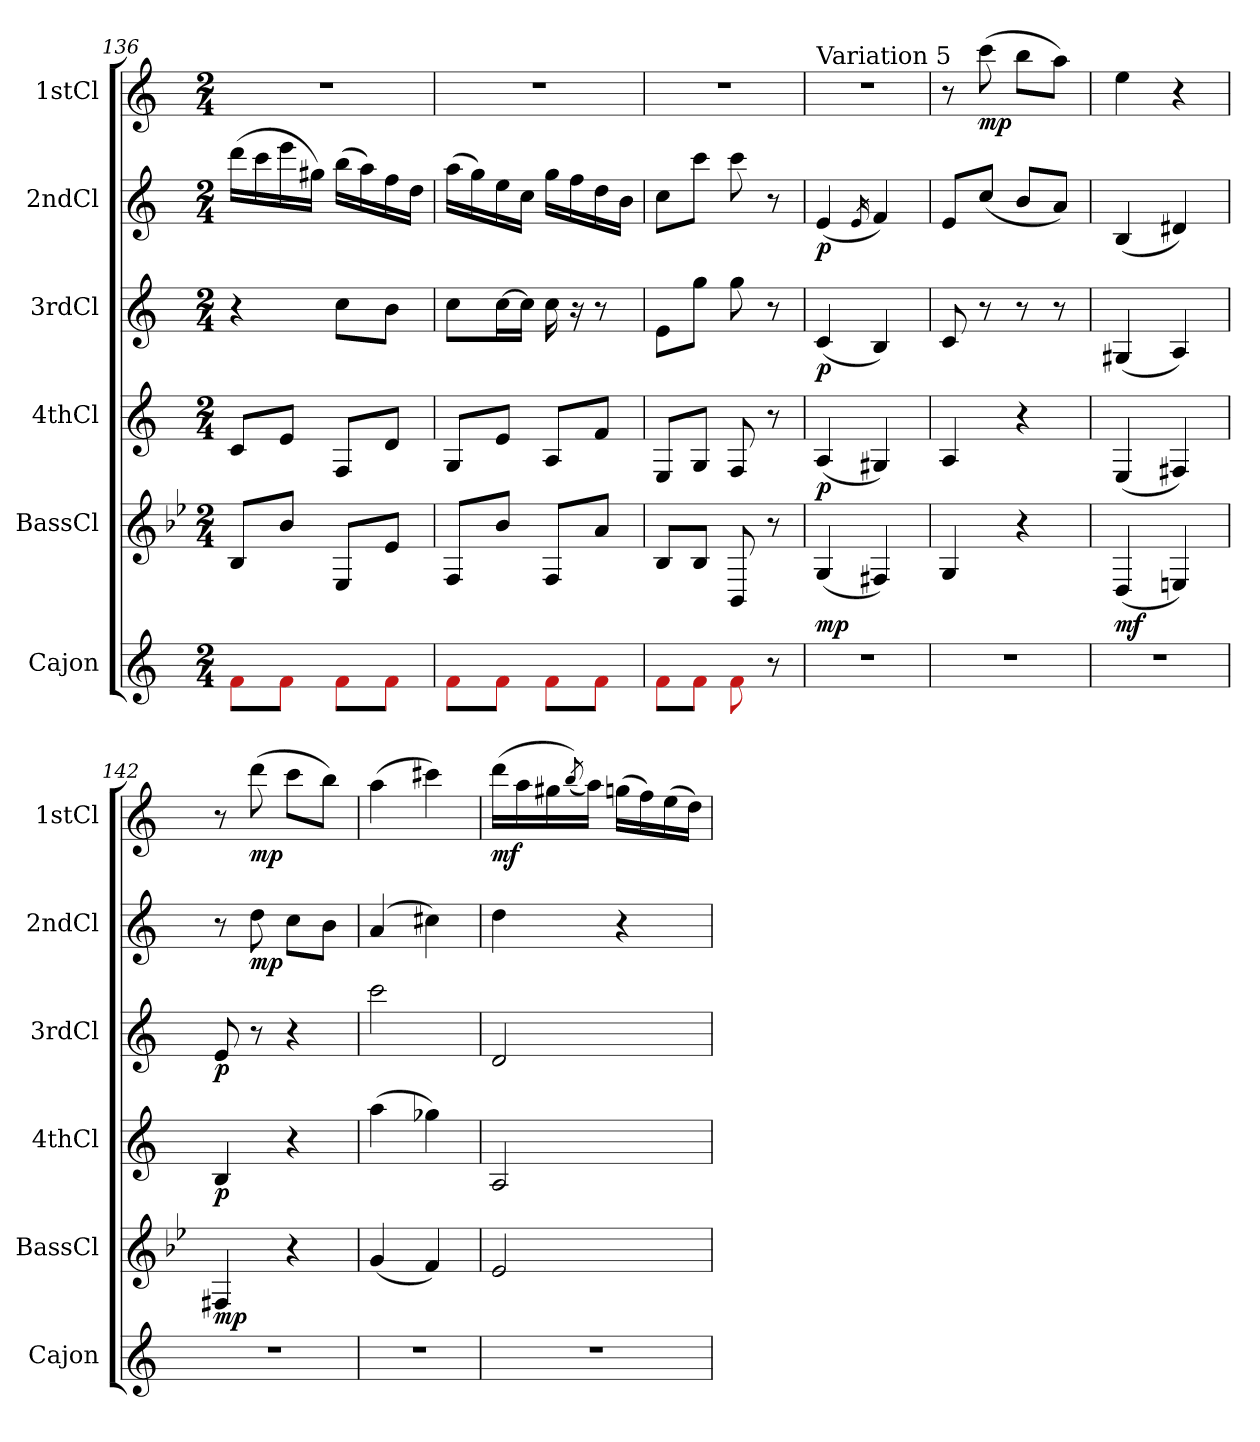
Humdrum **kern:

**kern	**kern	**dynam	**kern	**dynam	**kern	**dynam	**kern	**dynam	**kern	**dynam
*part6	*part5	*part5	*part4	*part4	*part3	*part3	*part2	*part2	*part1	*part1
*staff6	*staff5	*staff5	*staff4	*staff4	*staff3	*staff3	*staff2	*staff2	*staff1	*staff1
*I"Cajon	*I"BassCl	*	*I"4thCl	*	*I"3rdCl	*	*I"2ndCl	*	*I"1stCl	*
*I'Cajon	*I'BassCl	*	*I'4thCl	*	*I'3rdCl	*	*I'2ndCl	*	*I'1stCl	*
!!LO:LB:g=z
*clefG2	*clefG2	*	*clefG2	*	*clefG2	*	*clefG2	*	*clefG2	*
*	*ITrd8c14	*	*ITrd1c2	*	*ITrd1c2	*	*ITrd1c2	*	*ITrd1c2	*
*k[]	*k[b-e-]	*	*k[b-e-]	*	*k[b-e-]	*	*k[b-e-]	*	*k[b-e-]	*
*M2/4	*M2/4	*	*M2/4	*	*M2/4	*	*M2/4	*	*M2/4	*
=136	=136	=136	=136	=136	=136	=136	=136	=136	=136	=136
8Rf\L	8BB-/L	.	8B-/L	.	4r	.	(16ccc\LL	.	2r	.
.	.	.	.	.	.	.	16bb-\	.	.	.
8Rf\J	8B-/J	.	8d/J	.	.	.	16ddd\	.	.	.
.	.	.	.	.	.	.	16ff#X\JJ)	.	.	.
8Rf\L	8EE-/L	.	8E-/L	.	8b-\L	.	(16aa\LL	.	.	.
.	.	.	.	.	.	.	16gg\)	.	.	.
8Rf\J	8E-/J	.	8c/J	.	8a\J	.	16ee-\	.	.	.
.	.	.	.	.	.	.	16cc\JJ	.	.	.
=137	=137	=137	=137	=137	=137	=137	=137	=137	=137	=137
8Rf\L	8FF/L	.	8F/L	.	8b-\L	.	(16gg\LL	.	2r	.
.	.	.	.	.	.	.	16ff\)	.	.	.
8Rf\J	8B-/J	.	8d/J	.	[16b-\L	.	16dd\	.	.	.
.	.	.	.	.	16b-\JJ]	.	16b-\JJ	.	.	.
8Rf\L	8FF/L	.	8G/L	.	16b-\	.	16ff\LL	.	.	.
.	.	.	.	.	16r	.	16ee-\	.	.	.
8Rf\J	8A/J	.	8e-/J	.	8r	.	16cc\	.	.	.
.	.	.	.	.	.	.	16a\JJ	.	.	.
=138	=138	=138	=138	=138	=138	=138	=138	=138	=138	=138
8Rf\L	8BB-/L	.	8D/L	.	8d\L	.	8b-\L	.	2r	.
8Rf\J	8BB-/J	.	8F/J	.	8ff\J	.	8bb-\J	.	.	.
8Rf\	8BBB-/	.	8E-/	.	8ff\	.	8bb-\	.	.	.
8r	8r	.	8r	.	8r	.	8r	.	.	.
=139	=139	=139	=139	=139	=139	=139	=139	=139	=139	=139
!!LO:REH:place=s1:a:B:fs=14:t=K
*	*	*	*	*	*	*	*	*	*MM52	*
!	!	!	!	!	!	!	!	!	!LO:TX:a:t=Variation 5	!
!	!	!LO:DY:b	!	!LO:DY:b	!	!LO:DY:b	!	!LO:DY:b	!	!
2r	(4GG/	mp	(4G/	p	(4B-/	p	(4d/	p	2r	.
.	.	.	.	.	.	.	16qd/	.	.	.
.	4FF#X/)	.	4F#X/)	.	4A/)	.	4e-/)	.	.	.
=140	=140	=140	=140	=140	=140	=140	=140	=140	=140	=140
2r	4GG/	.	4G/	.	8B-/	.	8d/L	.	8r	.
!	!	!	!	!	!	!	!	!	!	!LO:DY:b
.	.	.	.	.	8r	.	(8b-/J	.	(8bb-\	mp
.	4r	.	4r	.	8r	.	8a/L	.	8aa\L	.
.	.	.	.	.	8r	.	8g/J)	.	8gg\J)	.
=141	=141	=141	=141	=141	=141	=141	=141	=141	=141	=141
!	!	!LO:DY:b	!	!	!	!	!	!	!	!
2r	(4DD/	mf	(4D/	.	(4F#X/	.	(4A/	.	4dd\	.
.	4EEn/)	.	4En/)	.	4G/)	.	4c#X/)	.	4r	.
!!LO:PB:g=z
=142	=142	=142	=142	=142	=142	=142	=142	=142	=142	=142
!	!	!LO:DY:b	!	!LO:DY:b	!	!LO:DY:b	!	!	!	!
2r	4FF#X/	mp	4A/	p	8d/	p	8r	.	8r	.
!	!	!	!	!	!	!	!	!LO:DY:b	!	!LO:DY:b
.	.	.	.	.	8r	.	8cc\	mp	(8ccc\	mp
.	4r	.	4r	.	4r	.	8b-\L	.	8bb-\L	.
.	.	.	.	.	.	.	8a\J	.	8aa\J)	.
=143	=143	=143	=143	=143	=143	=143	=143	=143	=143	=143
2r	(4G/	.	(4gg\	.	2bb-\	.	(4g/	.	(4gg\	.
.	4F/)	.	4ff-X\)	.	.	.	4bn\)	.	4bbn\)	.
=144	=144	=144	=144	=144	=144	=144	=144	=144	=144	=144
!	!	!	!	!	!	!	!	!	!	!LO:DY:b
2r	2E-/	.	2G/	.	2c/	.	4cc\	.	(16ccc\LL	mf
.	.	.	.	.	.	.	.	.	16gg\	.
.	.	.	.	.	.	.	.	.	16ff#X\	.
.	.	.	.	.	.	.	.	.	(8qaa/)	.
.	.	.	.	.	.	.	.	.	16gg\JJ)	.
.	.	.	.	.	.	.	4r	.	(16ffn\LL	.
.	.	.	.	.	.	.	.	.	16ee-\)	.
.	.	.	.	.	.	.	.	.	(16dd\	.
.	.	.	.	.	.	.	.	.	16cc\JJ)	.
=	=	=	=	=	=	=	=	=	=	=
*-	*-	*-	*-	*-	*-	*-	*-	*-	*-	*-
